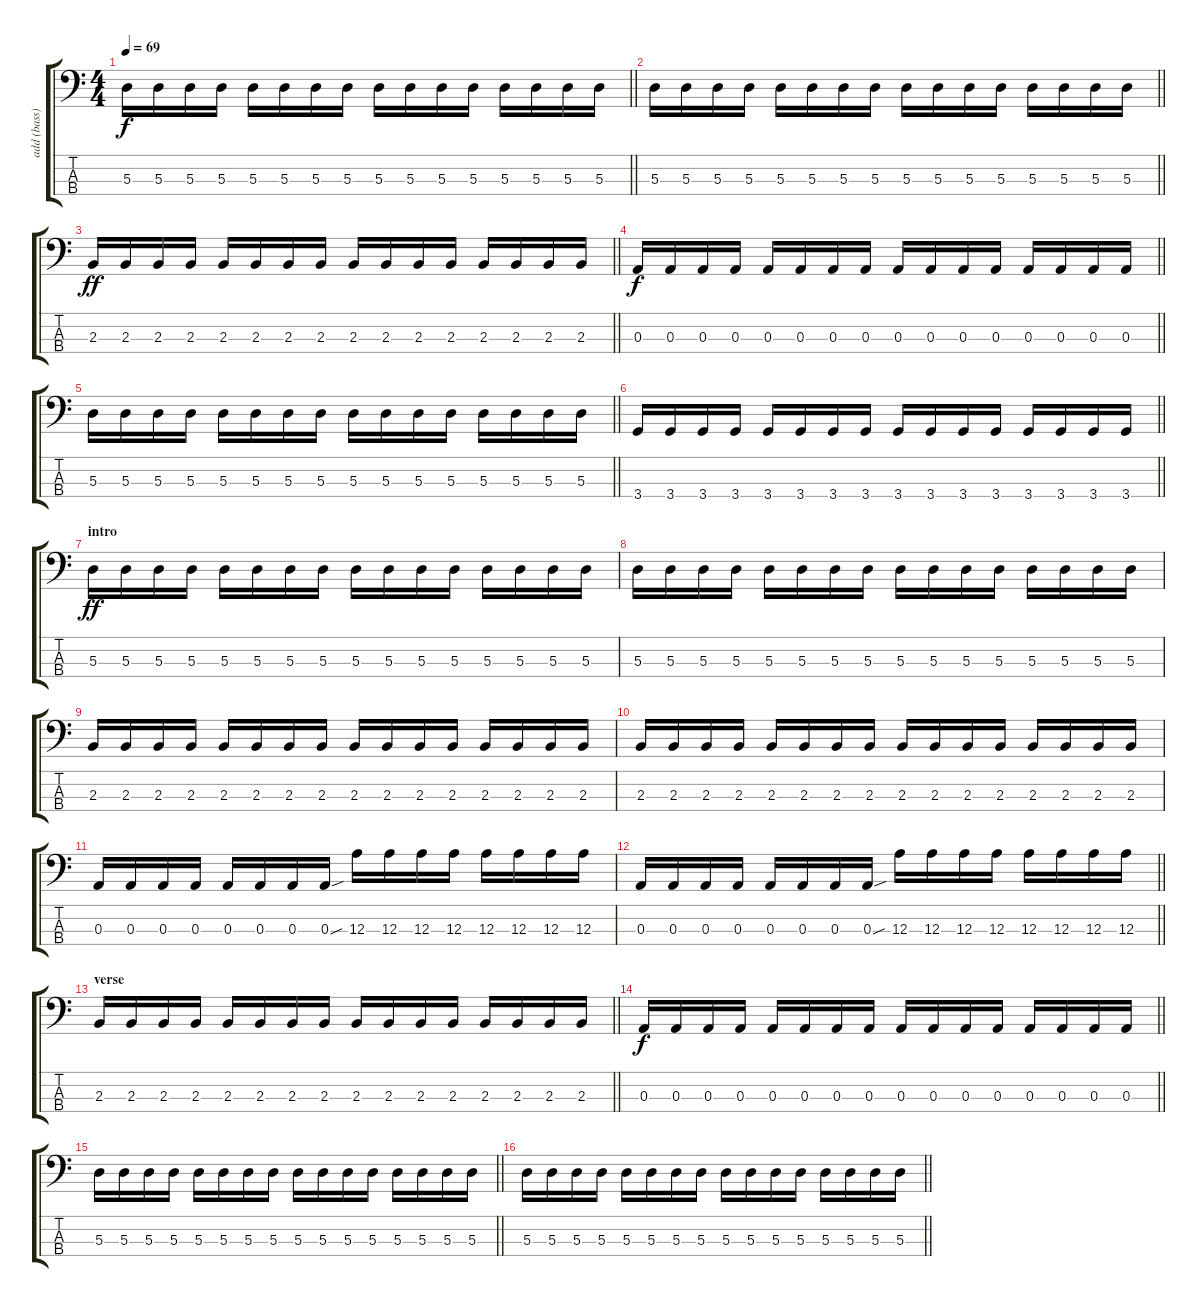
\track ("add (bass)" "add (bass)") {instrument electricbassfinger}
\staff {score tabs}
\tuning (G2 D2 A1 E1) {hide}
\ts (4 4)
\tempo 69
\clef f4
\barLineRight lightlight
\ks c
5.3.16{dy f} 5.3.16 5.3.16 5.3.16 5.3.16 5.3.16 5.3.16 5.3.16 5.3.16 5.3.16 5.3.16 5.3.16 5.3.16 5.3.16 5.3.16 5.3.16 |
\barLineRight lightlight
5.3.16 5.3.16 5.3.16 5.3.16 5.3.16 5.3.16 5.3.16 5.3.16 5.3.16 5.3.16 5.3.16 5.3.16 5.3.16 5.3.16 5.3.16 5.3.16 |
\barLineRight lightlight
2.3.16{dy ff} 2.3.16 2.3.16 2.3.16 2.3.16 2.3.16 2.3.16 2.3.16 2.3.16 2.3.16 2.3.16 2.3.16 2.3.16 2.3.16 2.3.16 2.3.16 |
\barLineRight lightlight
0.3.16{dy f} 0.3.16 0.3.16 0.3.16 0.3.16 0.3.16 0.3.16 0.3.16 0.3.16 0.3.16 0.3.16 0.3.16 0.3.16 0.3.16 0.3.16 0.3.16 |
\barLineRight lightlight
5.3.16 5.3.16 5.3.16 5.3.16 5.3.16 5.3.16 5.3.16 5.3.16 5.3.16 5.3.16 5.3.16 5.3.16 5.3.16 5.3.16 5.3.16 5.3.16 |
\barLineRight lightlight
3.4.16 3.4.16 3.4.16 3.4.16 3.4.16 3.4.16 3.4.16 3.4.16 3.4.16 3.4.16 3.4.16 3.4.16 3.4.16 3.4.16 3.4.16 3.4.16 |
\section ("" "intro")
5.3.16{dy ff} 5.3.16 5.3.16 5.3.16 5.3.16 5.3.16 5.3.16 5.3.16 5.3.16 5.3.16 5.3.16 5.3.16 5.3.16 5.3.16 5.3.16 5.3.16 |
5.3.16 5.3.16 5.3.16 5.3.16 5.3.16 5.3.16 5.3.16 5.3.16 5.3.16 5.3.16 5.3.16 5.3.16 5.3.16 5.3.16 5.3.16 5.3.16 |
2.3.16 2.3.16 2.3.16 2.3.16 2.3.16 2.3.16 2.3.16 2.3.16 2.3.16 2.3.16 2.3.16 2.3.16 2.3.16 2.3.16 2.3.16 2.3.16 |
2.3.16 2.3.16 2.3.16 2.3.16 2.3.16 2.3.16 2.3.16 2.3.16 2.3.16 2.3.16 2.3.16 2.3.16 2.3.16 2.3.16 2.3.16 2.3.16 |
0.3.16 0.3.16 0.3.16 0.3.16 0.3.16 0.3.16 0.3.16 0.3{sou}.16 12.3.16 12.3.16 12.3.16 12.3.16 12.3.16 12.3.16 12.3.16 12.3.16 |
\barLineRight lightlight
0.3.16 0.3.16 0.3.16 0.3.16 0.3.16 0.3.16 0.3.16 0.3{sou}.16 12.3.16 12.3.16 12.3.16 12.3.16 12.3.16 12.3.16 12.3.16 12.3.16 |
\section ("" "verse")
\barLineRight lightlight
2.3.16 2.3.16 2.3.16 2.3.16 2.3.16 2.3.16 2.3.16 2.3.16 2.3.16 2.3.16 2.3.16 2.3.16 2.3.16 2.3.16 2.3.16 2.3.16 |
\barLineRight lightlight
0.3.16{dy f} 0.3.16 0.3.16 0.3.16 0.3.16 0.3.16 0.3.16 0.3.16 0.3.16 0.3.16 0.3.16 0.3.16 0.3.16 0.3.16 0.3.16 0.3.16 |
\barLineRight lightlight
5.3.16 5.3.16 5.3.16 5.3.16 5.3.16 5.3.16 5.3.16 5.3.16 5.3.16 5.3.16 5.3.16 5.3.16 5.3.16 5.3.16 5.3.16 5.3.16 |
\barLineRight lightlight
5.3.16 5.3.16 5.3.16 5.3.16 5.3.16 5.3.16 5.3.16 5.3.16 5.3.16 5.3.16 5.3.16 5.3.16 5.3.16 5.3.16 5.3.16 5.3.16
